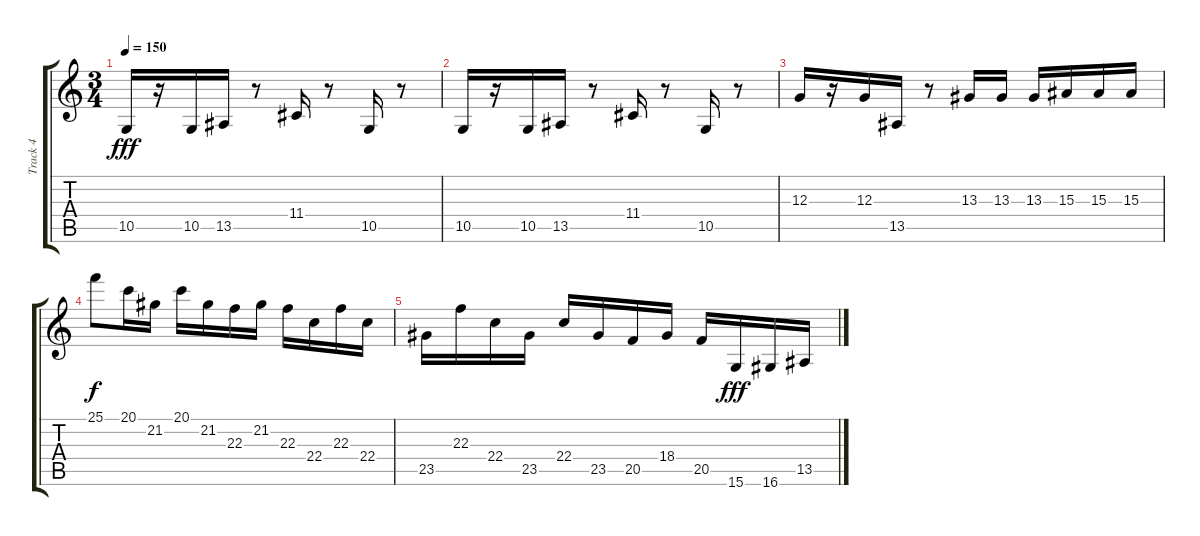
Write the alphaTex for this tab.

\track ("Track 4" "Track 4") {instrument stringensemble1}
\staff {score tabs}
\tuning (E4 B3 G3 D3 A2 E2) {hide}
\ts (3 4)
\tempo 150
\clef g2
\ks c
10.5.16{dy fff} r.16 10.5.16 13.5.16 r.8 11.4.16 r.8 10.5.16 r.8 |
10.5.16 r.16 10.5.16 13.5.16 r.8 11.4.16 r.8 10.5.16 r.8 |
12.3.16 r.16 12.3.16 13.5.16 r.8 13.3.16 13.3.16 13.3.16 15.3.16 15.3.16 15.3.16 |
25.1.8{dy f} 20.1.16 21.2.16 20.1.16 21.2.16 22.3.16 21.2.16 22.3.16 22.4.16 22.3.16 22.4.16 |
23.5.16 22.3.16 22.4.16 23.5.16 22.4.16 23.5.16 20.5.16 18.4.16 20.5.16 15.6.16{dy fff} 16.6.16 13.5.16
